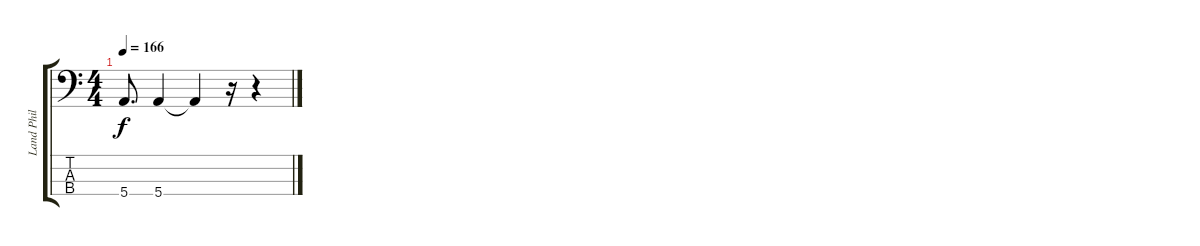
\track ("Land Phil" "Land Phil") {instrument electricbasspick}
\staff {score tabs}
\tuning (G2 D2 A1 E1) {hide}
\ts (4 4)
\tempo 166
\clef f4
\ks c
5.4.8{d dy f} 5.4.4 5.4{t}.4 r.16 r.4
